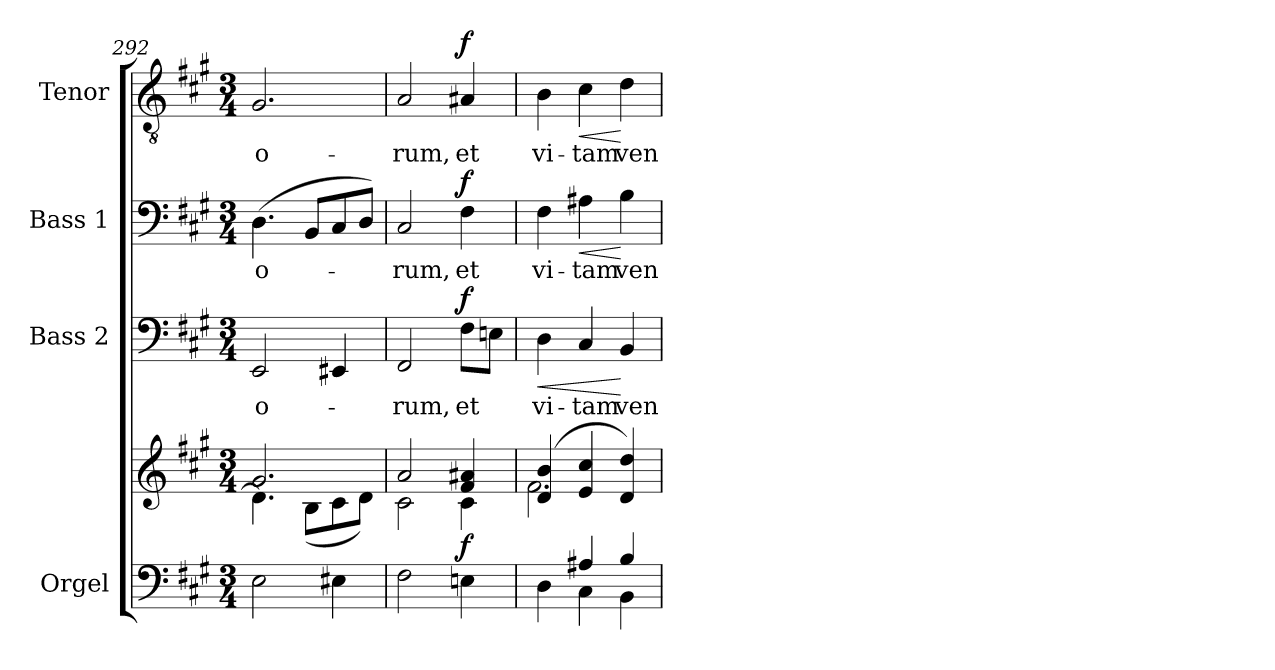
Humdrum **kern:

**kern	**kern	**dynam	**kern	**text	**dynam	**kern	**text	**dynam	**kern	**text	**dynam
*part4	*part4	*part4	*part3	*part3	*part3	*part2	*part2	*part2	*part1	*part1	*part1
*staff5	*staff4	*staff4/5	*staff3	*staff3	*staff3	*staff2	*staff2	*staff2	*staff1	*staff1	*staff1
*I"Orgel	*	*	*I"Bass 2	*	*	*I"Bass 1	*	*	*I"Tenor	*	*
*I'Org.	*	*	*I'B2.	*	*	*I'B1.	*	*	*I'T.	*	*
!!LO:PB:g=z
*clefF4	*clefG2	*	*clefF4	*	*	*clefF4	*	*	*clefGv2	*	*
*k[f#c#g#]	*k[f#c#g#]	*	*k[f#c#g#]	*	*	*k[f#c#g#]	*	*	*k[f#c#g#]	*	*
*A:	*A:	*	*A:	*	*	*A:	*	*	*A:	*	*
*M3/4	*M3/4	*	*M3/4	*	*	*M3/4	*	*	*M3/4	*	*
=292	=292	=292	=292	=292	=292	=292	=292	=292	=292	=292	=292
*	*^	*	*	*	*	*	*	*	*	*	*
!	!	!	!	!	!LO:LY:b	!	!	!LO:LY:b	!	!	!LO:LY:b	!
2E\	2.g#/	4.d\]	.	2EE/	-o-	.	(>4.D\	-o-	.	2.G#/	-o-	.
.	.	(>8B\L	.	.	.	.	8BB/L	.	.	.	.	.
4E#X\	.	8c#\	.	4EE#X/	.	.	8C#/	.	.	.	.	.
.	.	8d\J)	.	.	.	.	8D/J)	.	.	.	.	.
=293	=293	=293	=293	=293	=293	=293	=293	=293	=293	=293	=293	=293
!	!	!	!	!	!LO:LY:b	!	!	!LO:LY:b	!	!	!LO:LY:b	!
2F#\	2a/	2c#\	.	2FF#/	-rum,	.	2C#/	-rum,	.	2A/	-rum,	.
!	!	!	!LO:DY:b	!	!LO:LY:b	!LO:DY:a	!	!LO:LY:b	!LO:DY:a	!	!LO:LY:b	!LO:DY:a
4En\	4f#/ 4a#X/	4c#\	f	8F#\L	et	f	4F#\	et	f	4A#X/	et	f
.	.	.	.	8En\J	.	.	.	.	.	.	.	.
=294	=294	=294	=294	=294	=294	=294	=294	=294	=294	=294	=294	=294
*^	*	*	*	*	*	*	*	*	*	*	*	*
!	!	!	!	!	!	!LO:LY:b	!LO:HP:b	!	!LO:LY:b	!	!	!LO:LY:b	!
4ryy	4D\	(4d/ 4b/	2.f#\	.	4D\	vi-	<	4F#\	vi-	.	4B\	vi-	.
!	!	!	!	!	!	!LO:LY:b	!	!	!LO:LY:b	!LO:HP:b	!	!LO:LY:b	!LO:HP:b
4A#X/	4C#\	4e/ 4cc#/	.	.	4C#/	-tam	.	4A#X\	-tam	<	4c#\	-tam	<
!	!	!	!	!	!	!LO:LY:b	!	!	!LO:LY:b	!	!	!LO:LY:b	!
4B/	4BB\	4d/ 4dd/)	.	.	4BB/	ven-	[	4B\	ven-	[	4d\	ven-	[
*v	*v	*	*	*	*	*	*	*	*	*	*	*	*
*	*v	*v	*	*	*	*	*	*	*	*	*	*
=	=	=	=	=	=	=	=	=	=	=	=
*-	*-	*-	*-	*-	*-	*-	*-	*-	*-	*-	*-
